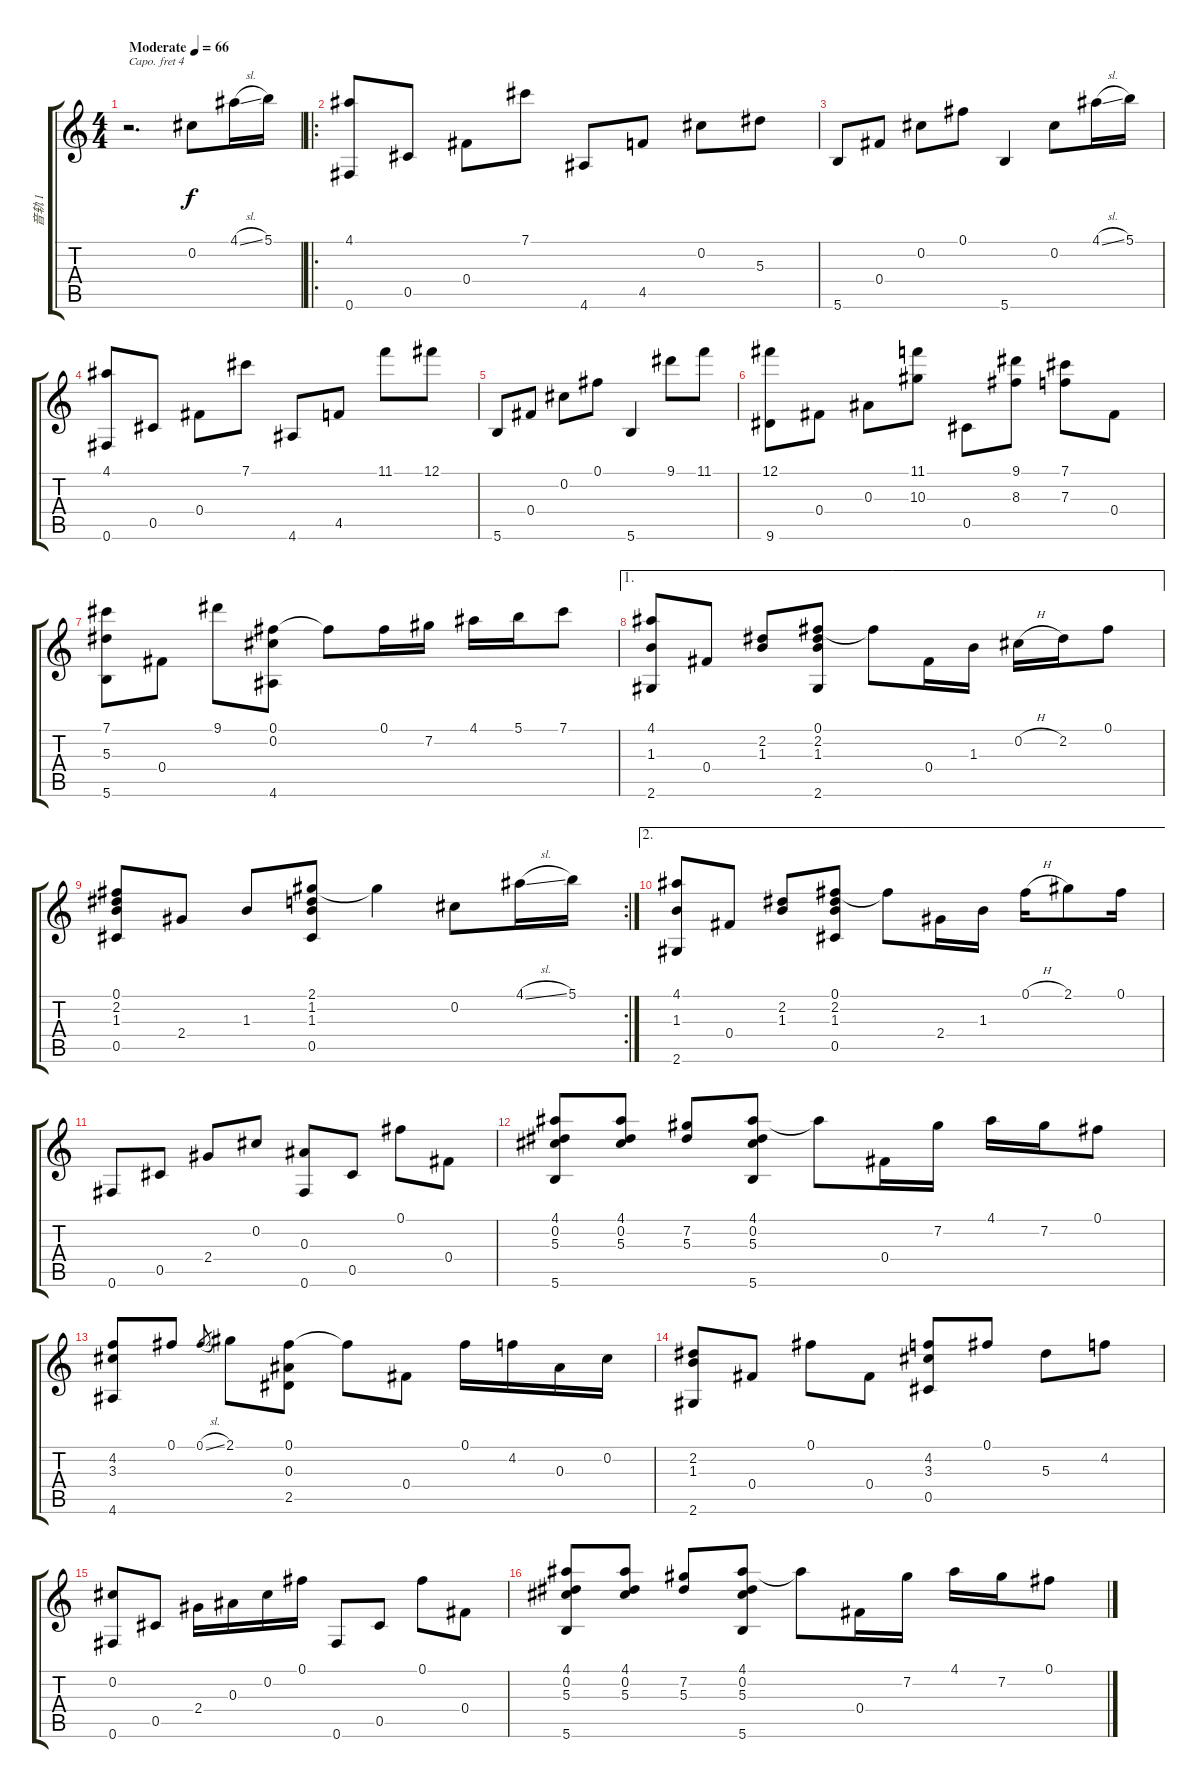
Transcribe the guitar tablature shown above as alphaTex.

\track ("音轨 1" "音轨 1") {instrument acousticguitarsteel}
\staff {score tabs}
\capo 4
\tuning (D4 A3 Gb3 D3 A2 D2) {hide}
\ts (4 4)
\tempo (66 "Moderate")
\clef g2
\ks c
r.2{d dy f instrument acousticguitarsteel} 0.2.8 4.1{sl}.16 5.1.16 |
\ro
(4.1 0.6).8 0.5.8 0.4.8 7.1.8 4.6.8 4.5.8 0.2.8 5.3.8 |
5.6.8 0.4.8 0.2.8 0.1.8 5.6.4 0.2.8 4.1{sl}.16 5.1.16 |
(4.1 0.6).8 0.5.8 0.4.8 7.1.8 4.6.8 4.5.8 11.1.8 12.1.8 |
5.6.8 0.4.8 0.2.8 0.1.8 5.6.4 9.1.8 11.1.8 |
(12.1 9.6).8 0.4.8 0.3.8 (11.1 10.3).8 0.5.8 (9.1 8.3).8 (7.1 7.3).8 0.4.8 |
(7.1 5.3 5.6).8 0.4.8 9.1.8 (0.1 0.2 4.6).8 0.1{t}.8 0.1.16 7.2.16 4.1.16 5.1.16 7.1.8 |
\ae 1
(4.1 1.3 2.6).8 0.4.8 (2.2 1.3).8 (0.1 2.2 1.3 2.6).8 0.1{t}.8 0.4.16 1.3.16 0.2{h}.16 2.2.16 0.1.8 |
\rc 2
(0.1 2.2 1.3 0.5).8 2.4.8 1.3.8 (2.1 1.2 1.3 0.5).8 2.1{t}.4 0.2.8 4.1{sl}.16 5.1.16 |
\ae 2
(4.1 1.3 2.6).8 0.4.8 (2.2 1.3).8 (0.1 2.2 1.3 0.5).8 0.1{t}.8 2.4.16 1.3.16 0.1{h}.16 2.1.8 0.1.16 |
0.6.8 0.5.8 2.4.8 0.2.8 (0.3 0.6).8 0.5.8 0.1.8 0.4.8 |
(4.1 0.2 5.3 5.6).8 (4.1 0.2 5.3).8 (7.2 5.3).8 (4.1 0.2 5.3 5.6).8 4.1{t}.8 0.4.16 7.2.16 4.1.16 7.2.16 0.1.8 |
(4.2 3.3 4.6).8 0.1.8 0.1{sl}.8{gr} 2.1.8 (0.1 0.3 2.5).8 0.1{t}.8 0.4.8 0.1.16 4.2.16 0.3.16 0.2.16 |
(2.2 1.3 2.6).8 0.4.8 0.1.8 0.4.8 (4.2 3.3 0.5).8 0.1.8 5.3.8 4.2.8 |
(0.2 0.6).8 0.5.8 2.4.16 0.3.16 0.2.16 0.1.16 0.6.8 0.5.8 0.1.8 0.4.8 |
(4.1 0.2 5.3 5.6).8 (4.1 0.2 5.3).8 (7.2 5.3).8 (4.1 0.2 5.3 5.6).8 4.1{t}.8 0.4.16 7.2.16 4.1.16 7.2.16 0.1.8
